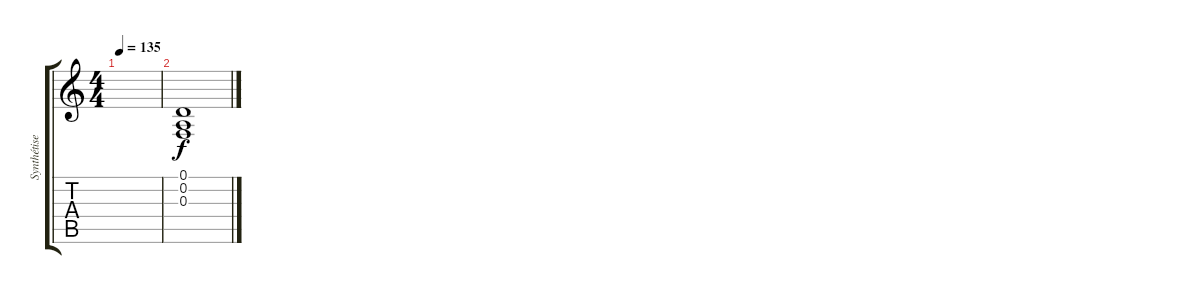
\track ("Synthétiseur" "Synthétise") {instrument stringensemble2}
\staff {score tabs}
\tuning (D4 A3 F3 C3 G2 C2) {hide}
\ts (4 4)
\tempo 135
\clef g2
\ks c
|
(0.1 0.2 0.3).1
